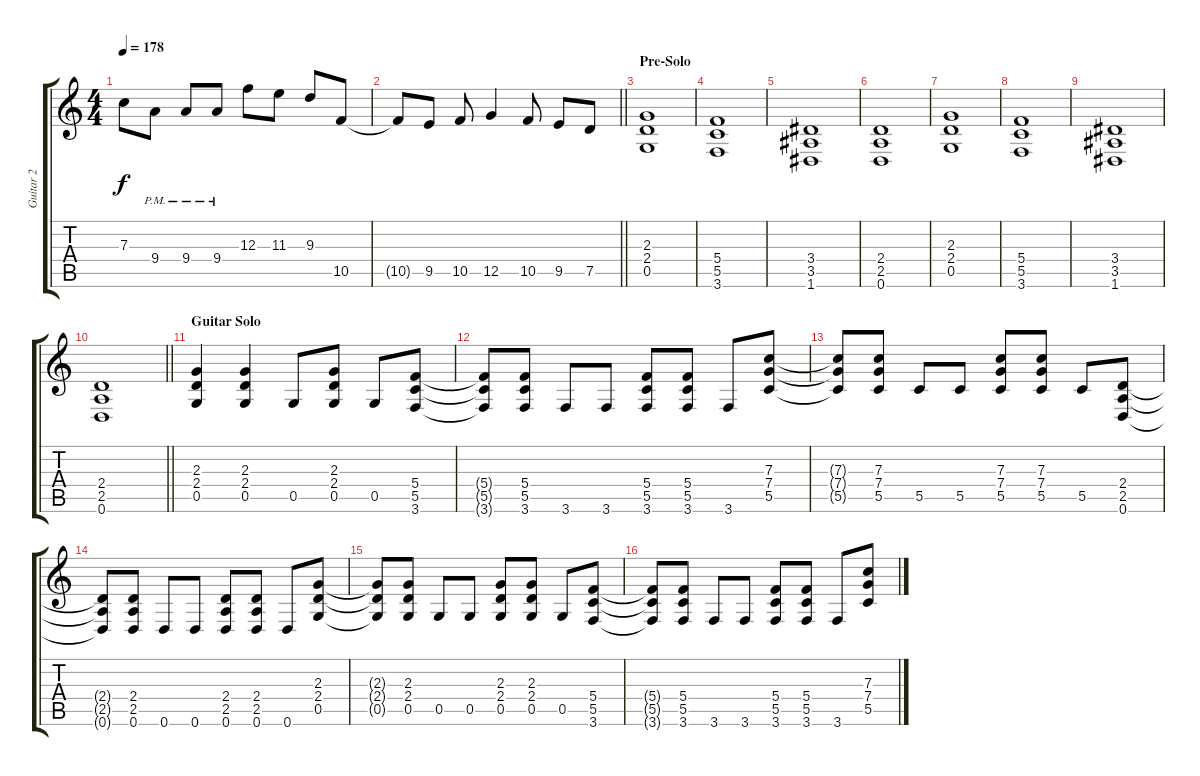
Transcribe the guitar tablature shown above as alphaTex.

\track ("Guitar 2" "Guitar 2") {instrument distortionguitar}
\staff {score tabs}
\tuning (D4 A3 F3 C3 G2 D2) {hide}
\ts (4 4)
\tempo 178
\clef g2
\ks c
7.3{t}.8{dy f} 9.4{pm}.8 9.4{pm}.8 9.4{pm}.8 12.3.8 11.3.8 9.3.8 10.5.8 |
\barLineRight lightlight
10.5{t}.8 9.5.8 10.5.8 12.5.4 10.5.8 9.5.8 7.5.8 |
\section ("" "Pre-Solo")
(2.3 2.4 0.5).1 |
(5.4 5.5 3.6).1 |
(3.4 3.5 1.6).1 |
(2.4 2.5 0.6).1 |
(2.3 2.4 0.5).1 |
(5.4 5.5 3.6).1 |
(3.4 3.5 1.6).1 |
\barLineRight lightlight
(2.4 2.5 0.6).1 |
\section ("" "Guitar Solo")
(2.3 2.4 0.5).4 (2.3 2.4 0.5).4 0.5.8 (2.3 2.4 0.5).8 0.5.8 (5.4 5.5 3.6).8 |
(5.4{t} 5.5{t} 3.6{t}).8 (5.4 5.5 3.6).8 3.6.8 3.6.8 (5.4 5.5 3.6).8 (5.4 5.5 3.6).8 3.6.8 (7.3 7.4 5.5).8 |
(7.3{t} 7.4{t} 5.5{t}).8 (7.3 7.4 5.5).8 5.5.8 5.5.8 (7.3 7.4 5.5).8 (7.3 7.4 5.5).8 5.5.8 (2.4 2.5 0.6).8 |
(2.4{t} 2.5{t} 0.6{t}).8 (2.4 2.5 0.6).8 0.6.8 0.6.8 (2.4 2.5 0.6).8 (2.4 2.5 0.6).8 0.6.8 (2.3 2.4 0.5).8 |
(2.3{t} 2.4{t} 0.5{t}).8 (2.3 2.4 0.5).8 0.5.8 0.5.8 (2.3 2.4 0.5).8 (2.3 2.4 0.5).8 0.5.8 (5.4 5.5 3.6).8 |
(5.4{t} 5.5{t} 3.6{t}).8 (5.4 5.5 3.6).8 3.6.8 3.6.8 (5.4 5.5 3.6).8 (5.4 5.5 3.6).8 3.6.8 (7.3 7.4 5.5).8
